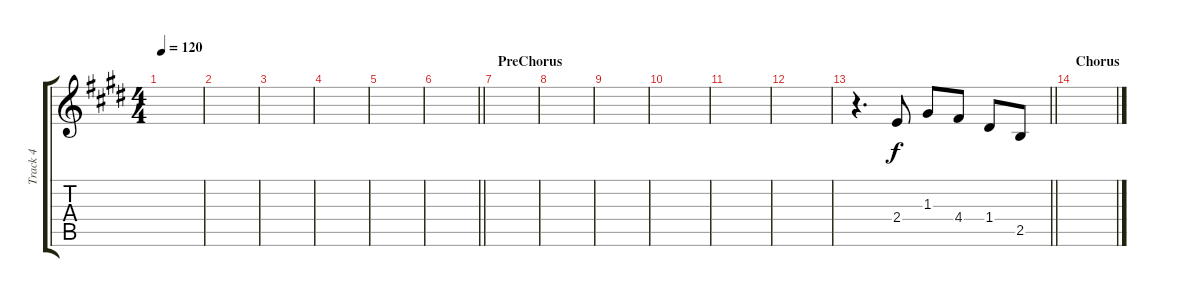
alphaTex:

\track ("Track 4" "Track 4") {instrument acousticguitarnylon}
\staff {score tabs}
\tuning (E4 B3 G3 D3 A2 E2) {hide}
\ts (4 4)
\tempo 120
\clef g2
\ks e
|
|
|
|
|
\barLineRight lightlight
|
\section ("" "PreChorus")
|
|
|
|
|
|
\barLineRight lightlight
r.4{d} 2.4.8{volume 16} 1.3.8 4.4.8 1.4.8 2.5.8 |
\section ("" "Chorus")
